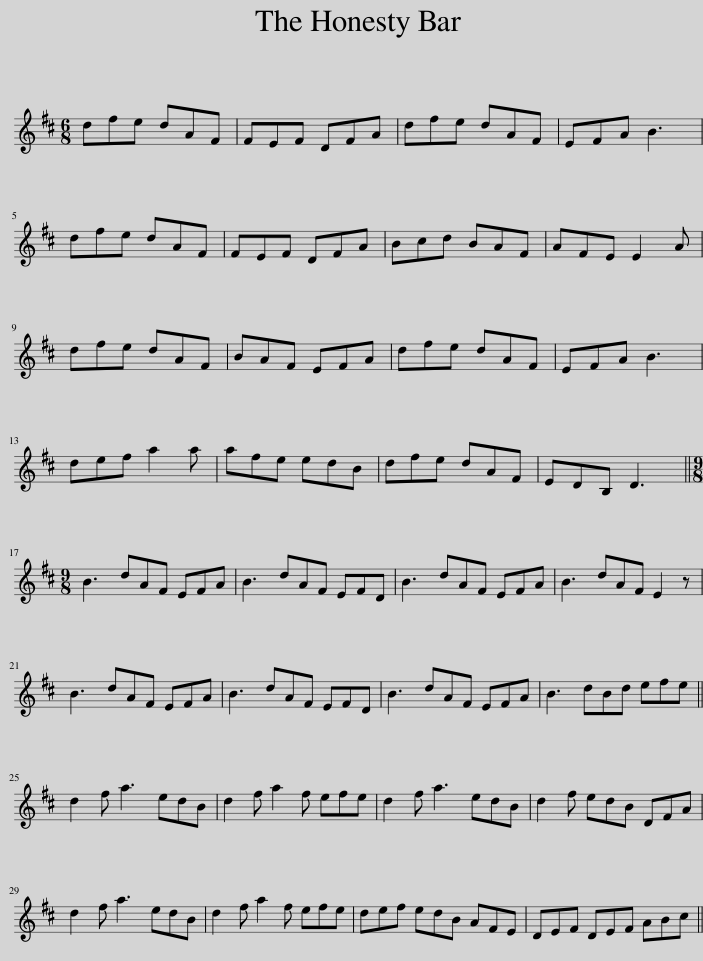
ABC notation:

X:1
L:1/8
M:6/8
I:linebreak $
K:D
V:1 treble
V:1
 dfe dAF | FEF DFA | dfe dAF | EFA B3 |$ dfe dAF | %5
 FEF DFA | Bcd BAF | AFE E2 A |$ dfe dAF | BAF EFA | %10
 dfe dAF | EFA B3 |$ def a2 a | afe edB | dfe dAF | %15
 EDB, D3 ||$[M:9/8] B3 dAF EFA | B3 dAF EFD | B3 dAF EFA | B3 dAF E2 z |$ %20
 B3 dAF EFA | B3 dAF EFD | B3 dAF EFA | B3 dBd efe ||$ d2 f a3 edB | %25
 d2 f a2 f efe | d2 f a3 edB | d2 f edB DFA |$ d2 f a3 edB | d2 f a2 f efe | %30
 def edB AFE | DEF DEF ABc || %32
